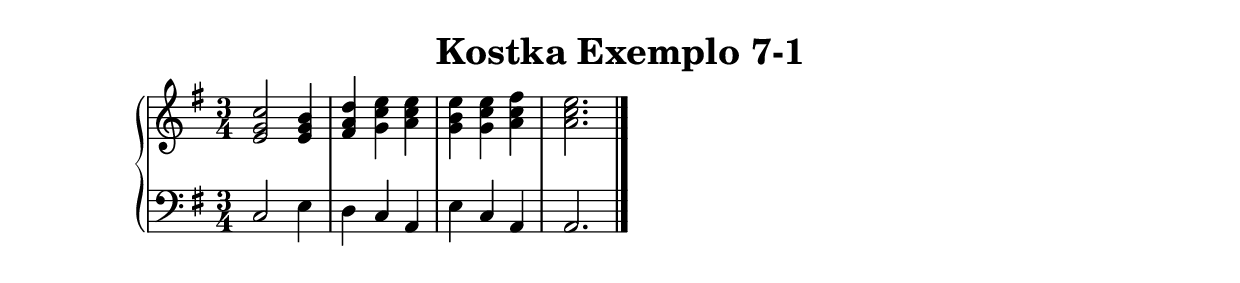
\version "2.12.0"
\header {
  title = "Kostka Exemplo 7-1"
}

\new PianoStaff <<
  \new Staff {
    \time 3/4
    \key g \major
    \relative c' {
      <e g c>2
      <e g b>4
      <fis a d>
      <g c e>
      <a c e>
      <g b e>
      <g c e>
      <a c fis>
      <a c e>2.
      \bar "|."
    }
  }
  \new Staff  {
    \time 3/4
    \key g \major
    \clef bass
    \relative c{
      c2 e4 
      d c a 
      e' c a 
      a2.
      \bar "|."
    }
  }
>>